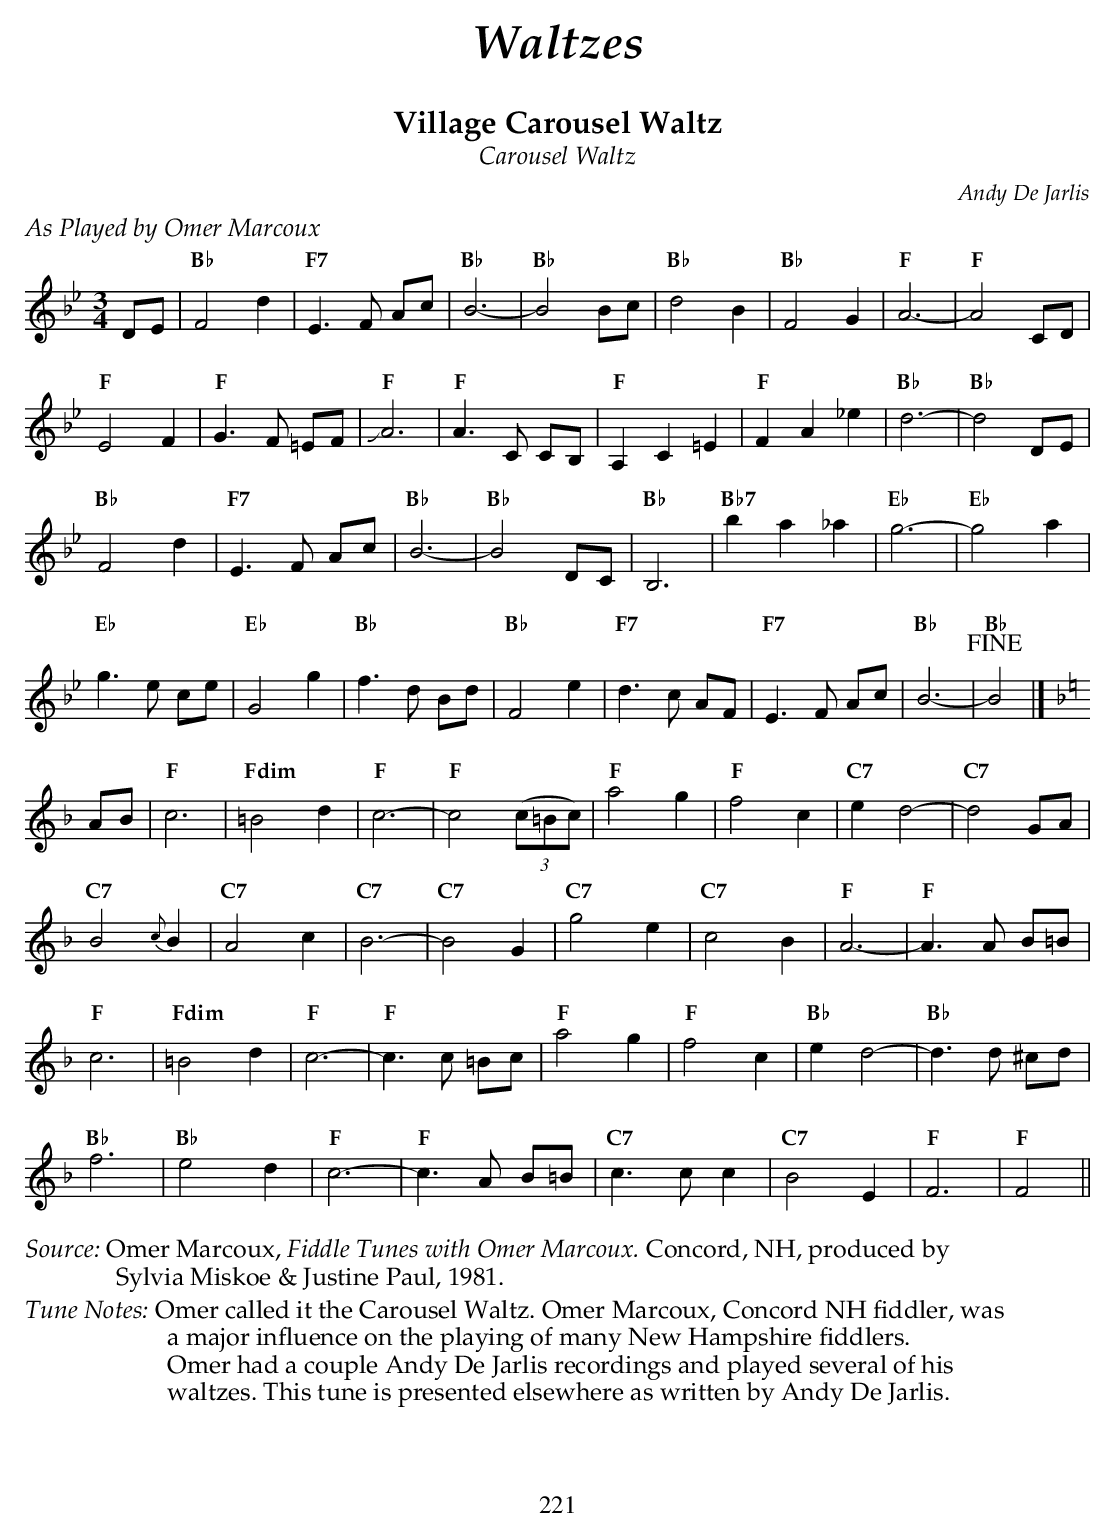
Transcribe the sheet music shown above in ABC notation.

X:1
T:Village Carousel Waltz
T:Carousel Waltz
C:Andy De Jarlis
U:s = !slide!
U:t = !trill!
M:3/4
L:1/8
K:Bb
%%text $2As Played by Omer Marcoux$0
DE |\
"Bb" F4 d2     | "F7" E3 F Ac    | "Bb" B6-     | "Bb" B4 Bc |\
"Bb" d4 B2     | "Bb" F4 G2      | "F" A6-      | "F" A4 CD |
"F" E4 F2      | "F" G3 F =EF    | "F" sA6      | "F" A3 C CB, |\
"F" A,2 C2 =E2 | "F" F2 A2 _e2   | "Bb" d6-     | "Bb" d4 DE |
"Bb" F4 d2     | "F7" E3 F Ac    | "Bb" B6-     | "Bb" B4 DC |\
"Bb" B,6       | "Bb7" b2 a2 _a2 | "Eb" g6-     | "Eb" g4  a2 |
"Eb" g3 e ce   | "Eb" G4 g2      | "Bb" f3 d Bd | "Bb" F4 e2 |\
"F7" d3 c AF   | "F7" E3 F Ac    | "Bb" B6-     | !fine! "Bb" B4 |]
K:F
AB |\
"F" c6         | "Fdim" =B4 d2   | "F" c6-       | "F" c4 ((3c=Bc) |\
"F" a4 g2      | "F" f4 c2       | "C7" e2 d4-   | "C7" d4 GA |
"C7" B4 {c}B2  | "C7" A4 c2      | "C7" B6-      | "C7" B4 G2 |\
"C7" g4 e2     | "C7" c4 B2      | "F" A6-       | "F" A3 A B=B  |
"F" c6         | "Fdim" =B4 d2   | "F" c6-       | "F" c3 c =Bc |\
"F" a4 g2      | "F" f4 c2       | "Bb" e2 d4-   | "Bb" d3 d ^cd |
"Bb" f6        | "Bb" e4 d2      | "F" c6-       | "F" c3 A B=B |\
"C7" c3 c c2   | "C7" B4 E2      | "F" F6        | "F" F4 ||
